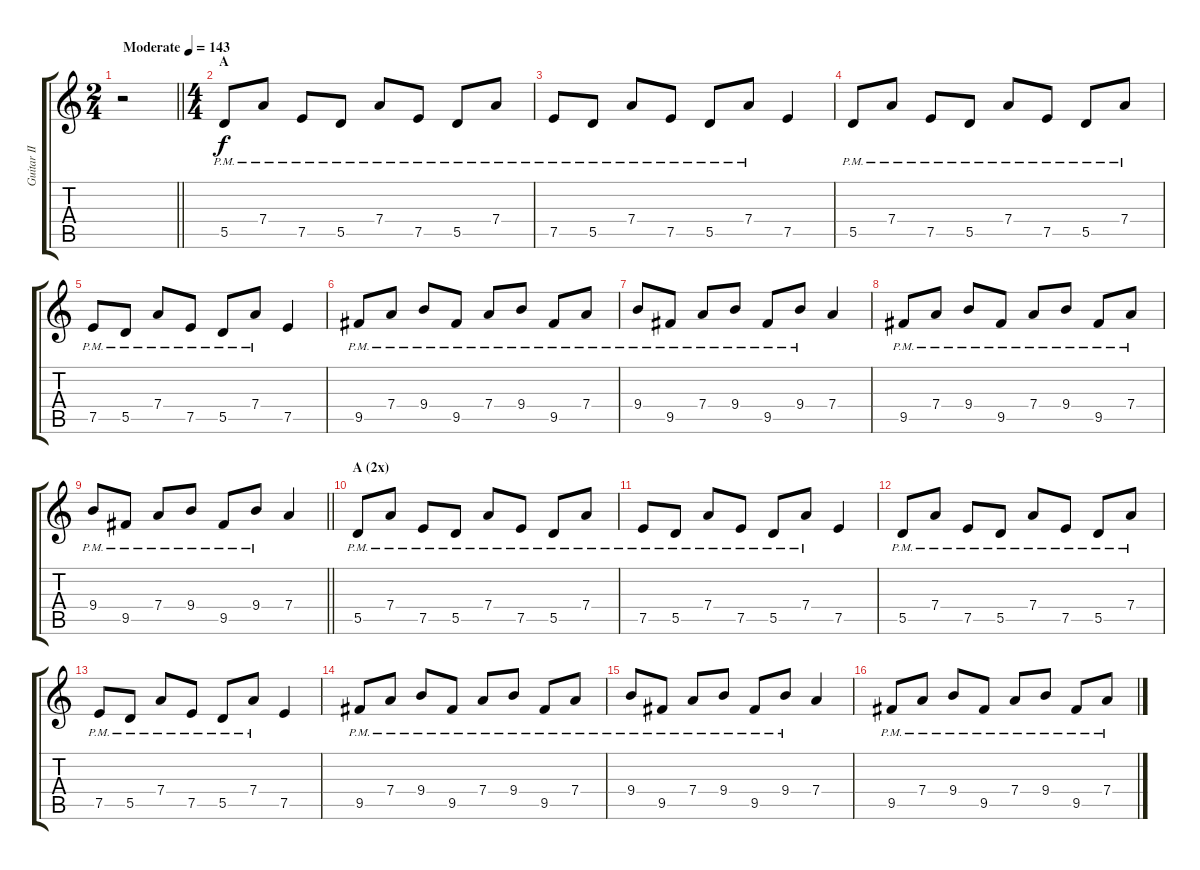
\track ("Guitar II - Kita" "Guitar II ") {instrument overdrivenguitar}
\staff {score tabs}
\tuning (E4 B3 G3 D3 A2 E2) {hide}
\ts (2 4)
\tempo (143 "Moderate")
\clef g2
\barLineRight lightlight
\ks c
r.2{dy f instrument overdrivenguitar} |
\ts (4 4)
\section ("" "A")
5.5{pm}.8 7.4{pm}.8 7.5{pm}.8 5.5{pm}.8 7.4{pm}.8 7.5{pm}.8 5.5{pm}.8 7.4{pm}.8 |
7.5{pm}.8 5.5{pm}.8 7.4{pm}.8 7.5{pm}.8 5.5{pm}.8 7.4{pm}.8 7.5.4 |
5.5{pm}.8 7.4{pm}.8 7.5{pm}.8 5.5{pm}.8 7.4{pm}.8 7.5{pm}.8 5.5{pm}.8 7.4{pm}.8 |
7.5{pm}.8 5.5{pm}.8 7.4{pm}.8 7.5{pm}.8 5.5{pm}.8 7.4{pm}.8 7.5.4 |
9.5{pm}.8 7.4{pm}.8 9.4{pm}.8 9.5{pm}.8 7.4{pm}.8 9.4{pm}.8 9.5{pm}.8 7.4{pm}.8 |
9.4{pm}.8 9.5{pm}.8 7.4{pm}.8 9.4{pm}.8 9.5{pm}.8 9.4{pm}.8 7.4.4 |
9.5{pm}.8 7.4{pm}.8 9.4{pm}.8 9.5{pm}.8 7.4{pm}.8 9.4{pm}.8 9.5{pm}.8 7.4{pm}.8 |
\barLineRight lightlight
9.4{pm}.8 9.5{pm}.8 7.4{pm}.8 9.4{pm}.8 9.5{pm}.8 9.4{pm}.8 7.4.4 |
\section ("" "A (2x)")
5.5{pm}.8 7.4{pm}.8 7.5{pm}.8 5.5{pm}.8 7.4{pm}.8 7.5{pm}.8 5.5{pm}.8 7.4{pm}.8 |
7.5{pm}.8 5.5{pm}.8 7.4{pm}.8 7.5{pm}.8 5.5{pm}.8 7.4{pm}.8 7.5.4 |
5.5{pm}.8 7.4{pm}.8 7.5{pm}.8 5.5{pm}.8 7.4{pm}.8 7.5{pm}.8 5.5{pm}.8 7.4{pm}.8 |
7.5{pm}.8 5.5{pm}.8 7.4{pm}.8 7.5{pm}.8 5.5{pm}.8 7.4{pm}.8 7.5.4 |
9.5{pm}.8 7.4{pm}.8 9.4{pm}.8 9.5{pm}.8 7.4{pm}.8 9.4{pm}.8 9.5{pm}.8 7.4{pm}.8 |
9.4{pm}.8 9.5{pm}.8 7.4{pm}.8 9.4{pm}.8 9.5{pm}.8 9.4{pm}.8 7.4.4 |
9.5{pm}.8 7.4{pm}.8 9.4{pm}.8 9.5{pm}.8 7.4{pm}.8 9.4{pm}.8 9.5{pm}.8 7.4{pm}.8
